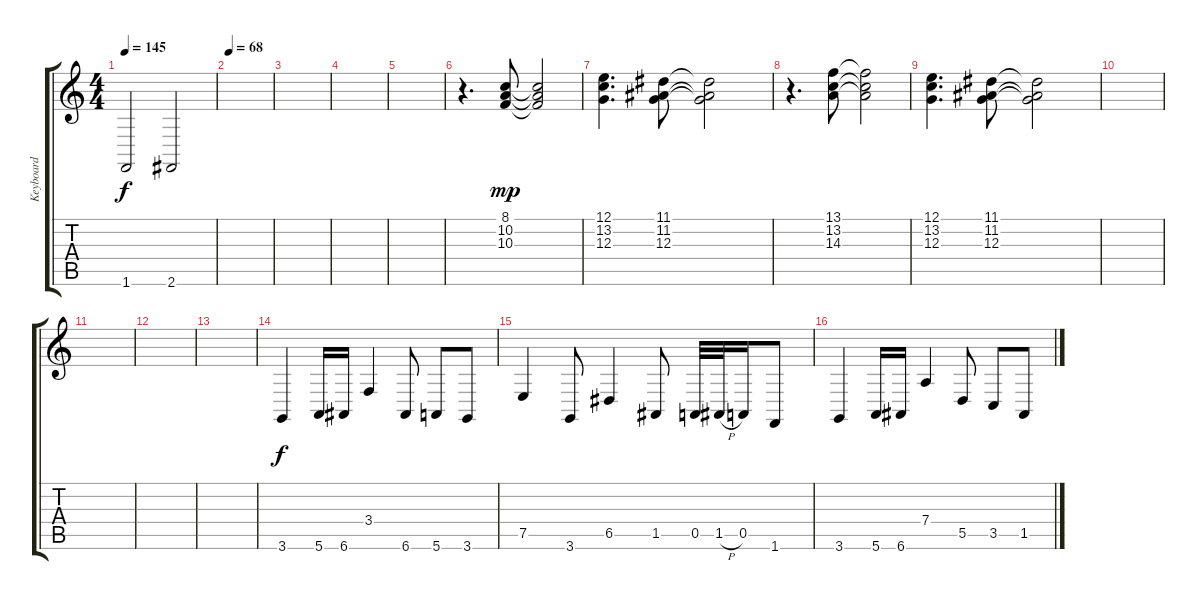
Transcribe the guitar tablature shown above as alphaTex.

\track ("Keyboard" "Keyboard") {instrument electricgrandpiano}
\staff {score tabs}
\tuning (E4 B3 G3 D3 A2 E2) {hide}
\ts (4 4)
\tempo 145
\clef g2
\ks c
1.6.2{dy f} 2.6.2 |
\tempo 68
|
|
|
|
r.4{d} (8.1 10.2 10.3).8{dy mp} (8.1{t} 10.2{t} 10.3{t}).2 |
(12.1 13.2 12.3).4{d} (11.1 11.2 12.3).8 (11.1{t} 11.2{t} 12.3{t}).2 |
r.4{d} (13.1 13.2 14.3).8 (13.1{t} 13.2{t} 14.3{t}).2 |
(12.1 13.2 12.3).4{d} (11.1 11.2 12.3).8 (11.1{t} 11.2{t} 12.3{t}).2 |
|
|
|
|
3.6.4{dy f} 5.6.16 6.6.16 3.4.4 6.6.8 5.6.8 3.6.8 |
7.5.4 3.6.8 6.5.4 1.5.8 0.5.32 1.5{h}.32 0.5.16 1.6.8 |
3.6.4 5.6.16 6.6.16 7.4.4 5.5.8 3.5.8 1.5.8
